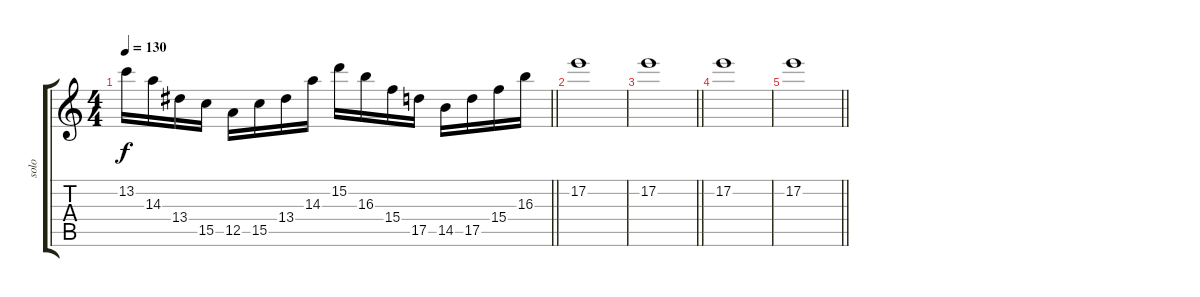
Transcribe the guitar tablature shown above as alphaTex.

\track ("solo" "solo") {instrument distortionguitar}
\staff {score tabs}
\tuning (E4 B3 G3 D3 A2 E2) {hide}
\ts (4 4)
\tempo 130
\clef g2
\barLineRight lightlight
\ks c
13.2.16{dy f} 14.3.16 13.4.16 15.5.16 12.5.16 15.5.16 13.4.16 14.3.16 15.2.16 16.3.16 15.4.16 17.5.16 14.5.16 17.5.16 15.4.16 16.3.16 |
17.2.1 |
\barLineRight lightlight
17.2.1 |
17.2.1 |
\barLineRight lightlight
17.2.1
